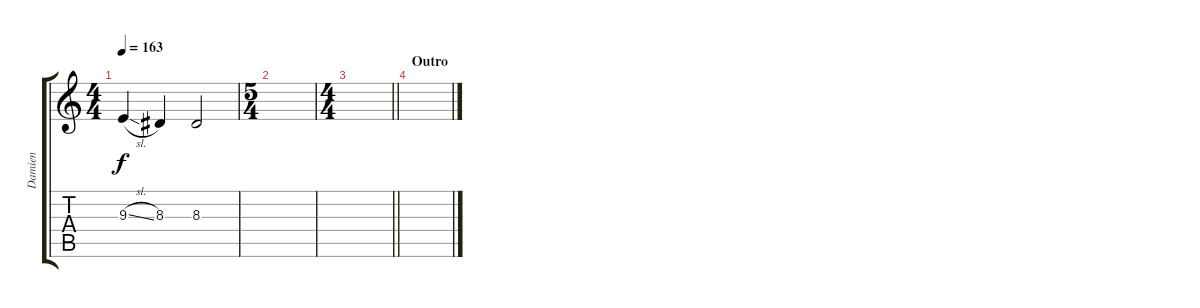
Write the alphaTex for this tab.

\track ("Damien" "Damien") {instrument lead6voice}
\staff {score tabs}
\tuning (E4 B3 G3 D3 A2 E2) {hide}
\ts (4 4)
\tempo 163
\clef g2
\ks c
9.3{sl}.4{dy f} 8.3.4 8.3.2 |
\ts (5 4)
|
\ts (4 4)
\barLineRight lightlight
|
\section ("" "Outro")
